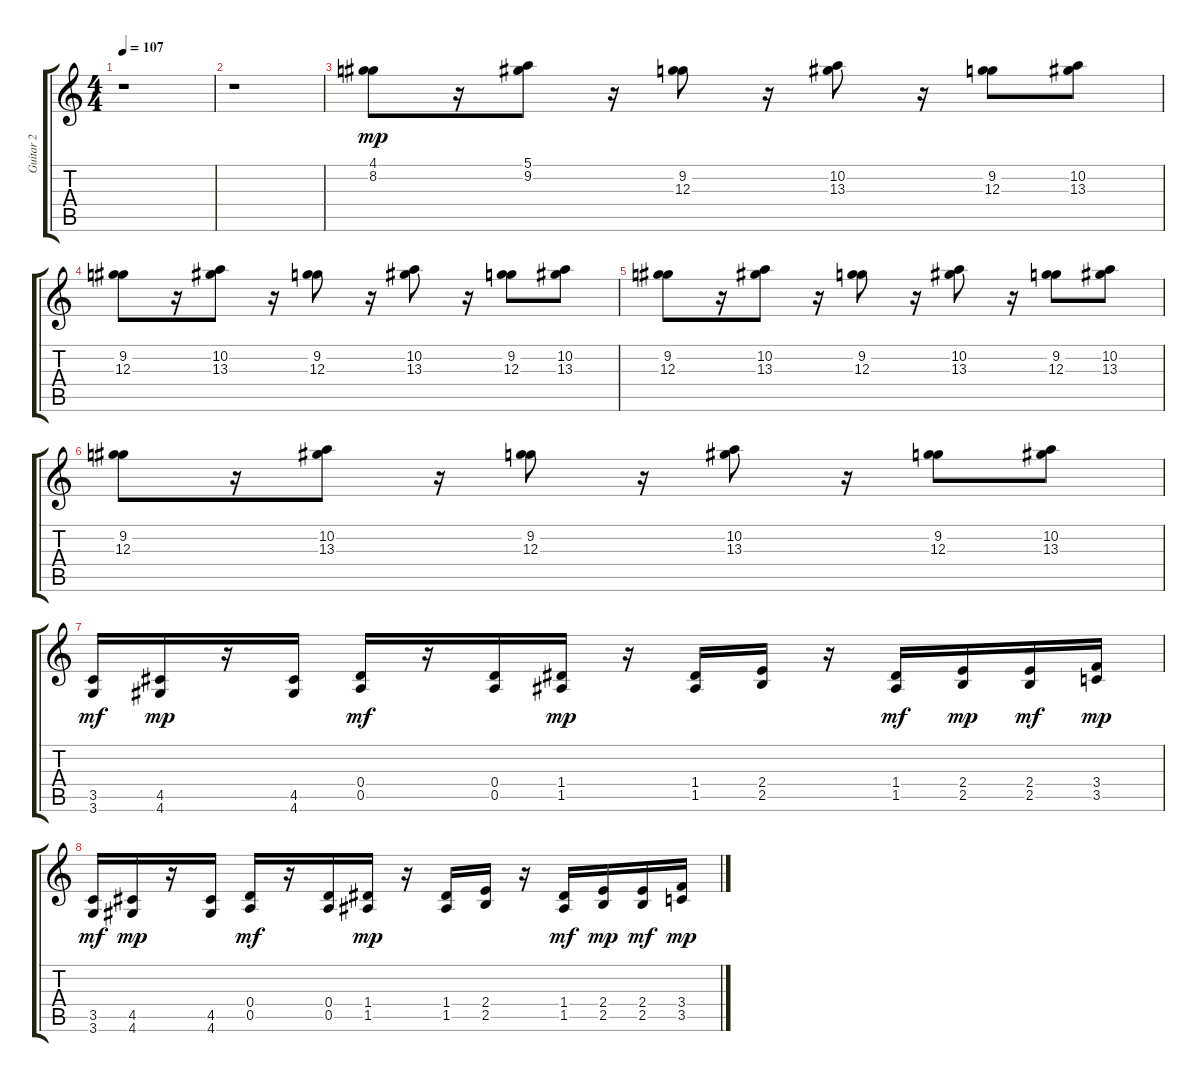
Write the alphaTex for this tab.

\track ("Guitar 2" "Guitar 2") {instrument distortionguitar}
\staff {score tabs}
\tuning (E4 B3 G3 D3 A2 E2) {hide}
\ts (4 4)
\tempo 107
\clef g2
\ks c
r.1{dy mp instrument distortionguitar} |
r.1 |
(4.1 8.2).8 r.16 (5.1 9.2).8 r.16 (9.2 12.3).8 r.16 (10.2 13.3).8 r.16 (9.2 12.3).8 (10.2 13.3).8 |
(9.2 12.3).8 r.16 (10.2 13.3).8 r.16 (9.2 12.3).8 r.16 (10.2 13.3).8 r.16 (9.2 12.3).8 (10.2 13.3).8 |
(9.2 12.3).8 r.16 (10.2 13.3).8 r.16 (9.2 12.3).8 r.16 (10.2 13.3).8 r.16 (9.2 12.3).8 (10.2 13.3).8 |
(9.2 12.3).8 r.16 (10.2 13.3).8 r.16 (9.2 12.3).8 r.16 (10.2 13.3).8 r.16 (9.2 12.3).8 (10.2 13.3).8 |
(3.5 3.6).16{dy mf} (4.5 4.6).16{dy mp} r.16 (4.5 4.6).16 (0.4 0.5).16{dy mf} r.16 (0.4 0.5).16 (1.4 1.5).16{dy mp} r.16 (1.4 1.5).16 (2.4 2.5).16 r.16 (1.4 1.5).16{dy mf} (2.4 2.5).16{dy mp} (2.4 2.5).16{dy mf} (3.4 3.5).16{dy mp} |
(3.5 3.6).16{dy mf} (4.5 4.6).16{dy mp} r.16 (4.5 4.6).16 (0.4 0.5).16{dy mf} r.16 (0.4 0.5).16 (1.4 1.5).16{dy mp} r.16 (1.4 1.5).16 (2.4 2.5).16 r.16 (1.4 1.5).16{dy mf} (2.4 2.5).16{dy mp} (2.4 2.5).16{dy mf} (3.4 3.5).16{dy mp}
